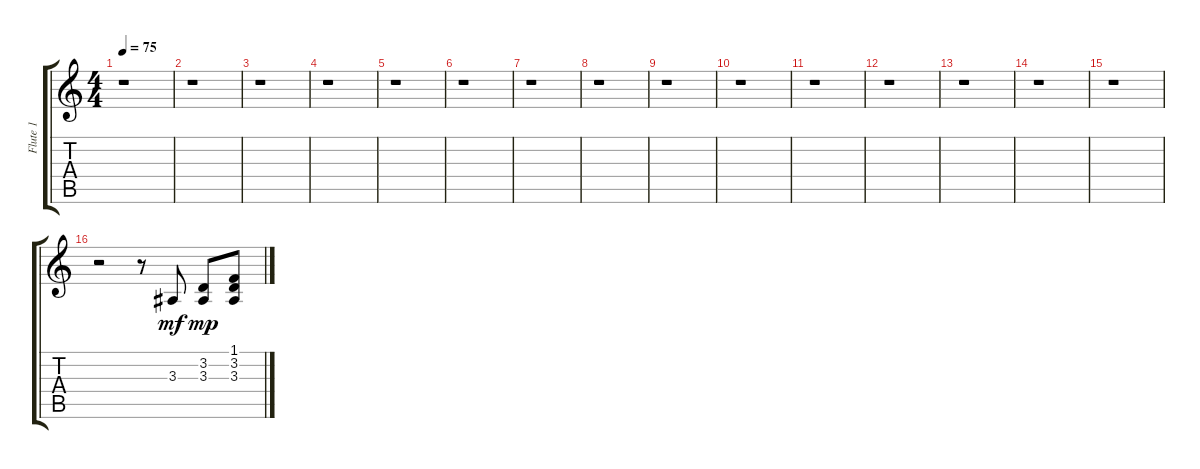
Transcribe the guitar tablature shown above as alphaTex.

\track ("Flute 1" "Flute 1") {instrument flute}
\staff {score tabs}
\tuning (E4 B3 G3 D3 A2 E2) {hide}
\ts (4 4)
\tempo 75
\clef g2
\ks c
r.1{dy mf} |
r.1 |
r.1 |
r.1 |
r.1 |
r.1 |
r.1 |
r.1 |
r.1 |
r.1 |
r.1 |
r.1 |
r.1 |
r.1 |
r.1 |
r.2 r.8 3.3.8 (3.2 3.3).8{dy mp} (1.1 3.2 3.3).8
